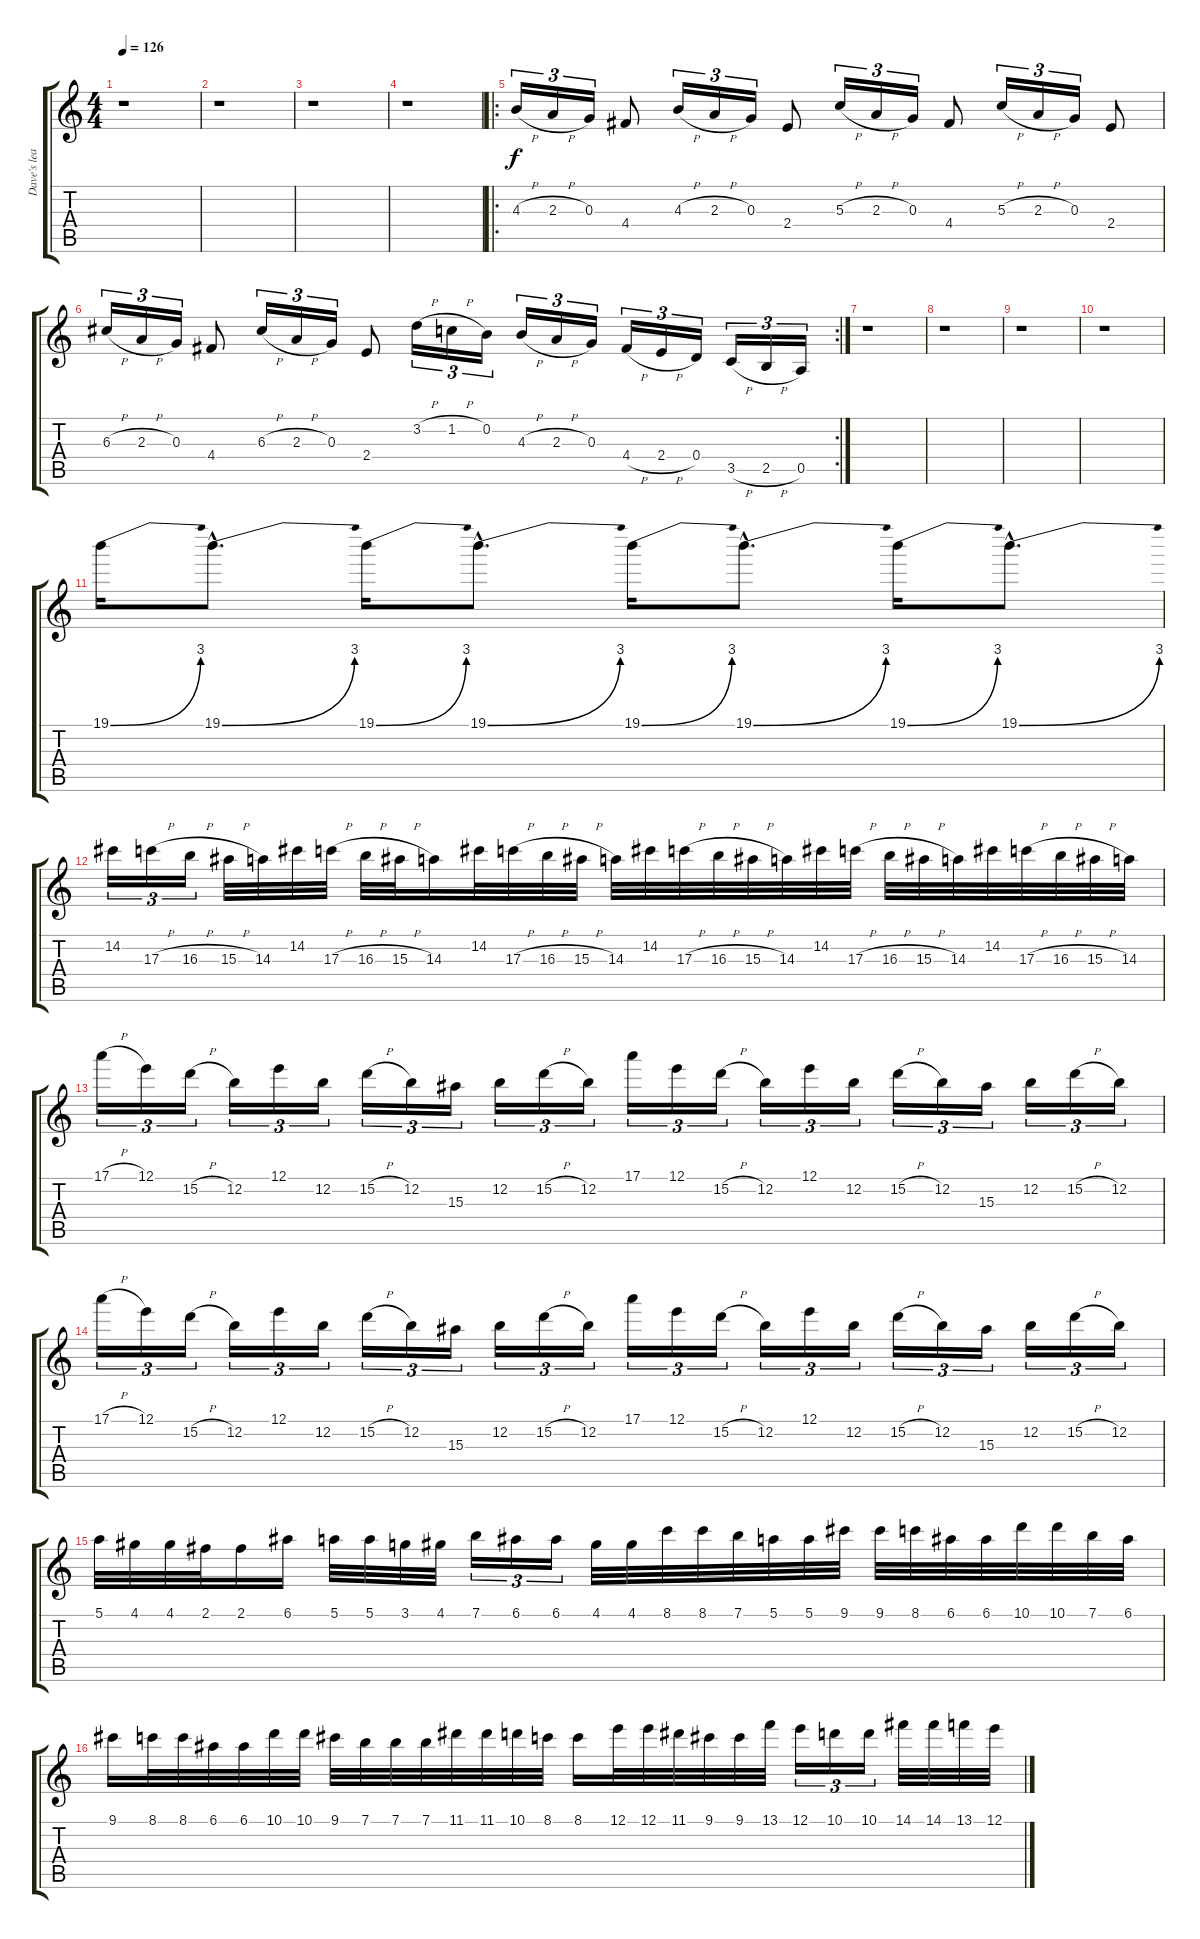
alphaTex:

\track ("Dave's leads" "Dave's lea") {instrument distortionguitar}
\staff {score tabs}
\tuning (E4 B3 G3 D3 A2 E2) {hide}
\ts (4 4)
\tempo 126
\clef g2
\ks c
r.1{dy f} |
r.1 |
r.1 |
r.1 |
\ro
4.3{h}.16{tu (3 2)} 2.3{h}.16{tu (3 2)} 0.3.16{tu (3 2)} 4.4.8 4.3{h}.16{tu (3 2)} 2.3{h}.16{tu (3 2)} 0.3.16{tu (3 2)} 2.4.8 5.3{h}.16{tu (3 2)} 2.3{h}.16{tu (3 2)} 0.3.16{tu (3 2)} 4.4.8 5.3{h}.16{tu (3 2)} 2.3{h}.16{tu (3 2)} 0.3.16{tu (3 2)} 2.4.8 |
\rc 2
6.3{h}.16{tu (3 2)} 2.3{h}.16{tu (3 2)} 0.3.16{tu (3 2)} 4.4.8 6.3{h}.16{tu (3 2)} 2.3{h}.16{tu (3 2)} 0.3.16{tu (3 2)} 2.4.8 3.2{h}.16{tu (3 2)} 1.2{h}.16{tu (3 2)} 0.2.16{tu (3 2)} 4.3{h}.16{tu (3 2)} 2.3{h}.16{tu (3 2)} 0.3.16{tu (3 2)} 4.4{h}.16{tu (3 2)} 2.4{h}.16{tu (3 2)} 0.4.16{tu (3 2)} 3.5{h}.16{tu (3 2)} 2.5{h}.16{tu (3 2)} 0.5.16{tu (3 2)} |
r.1 |
r.1 |
r.1 |
r.1 |
19.1{be (bend 0 0 60 12)}.16 19.1{be (bend 0 0 60 12) hac}.8{d} 19.1{be (bend 0 0 60 12)}.16 19.1{be (bend 0 0 60 12) hac}.8{d} 19.1{be (bend 0 0 60 12)}.16 19.1{be (bend 0 0 60 12) hac}.8{d} 19.1{be (bend 0 0 60 12)}.16 19.1{be (bend 0 0 60 12) hac}.8{d} |
14.2.16{tu (3 2)} 17.3{h}.16{tu (3 2)} 16.3{h}.16{tu (3 2)} 15.3{h}.32 14.3.32 14.2.32 17.3{h}.32 16.3{h}.32 15.3{h}.32 14.3.16 14.2.32 17.3{h}.32 16.3{h}.32 15.3{h}.32 14.3.32 14.2.32 17.3{h}.32 16.3{h}.32 15.3{h}.32 14.3.32 14.2.32 17.3{h}.32 16.3{h}.32 15.3{h}.32 14.3.32 14.2.32 17.3{h}.32 16.3{h}.32 15.3{h}.32 14.3.32 |
17.1{h}.16{tu (3 2)} 12.1.16{tu (3 2)} 15.2{h}.16{tu (3 2)} 12.2.16{tu (3 2)} 12.1.16{tu (3 2)} 12.2.16{tu (3 2)} 15.2{h}.16{tu (3 2)} 12.2.16{tu (3 2)} 15.3.16{tu (3 2)} 12.2.16{tu (3 2)} 15.2{h}.16{tu (3 2)} 12.2.16{tu (3 2)} 17.1.16{tu (3 2)} 12.1.16{tu (3 2)} 15.2{h}.16{tu (3 2)} 12.2.16{tu (3 2)} 12.1.16{tu (3 2)} 12.2.16{tu (3 2)} 15.2{h}.16{tu (3 2)} 12.2.16{tu (3 2)} 15.3.16{tu (3 2)} 12.2.16{tu (3 2)} 15.2{h}.16{tu (3 2)} 12.2.16{tu (3 2)} |
17.1{h}.16{tu (3 2)} 12.1.16{tu (3 2)} 15.2{h}.16{tu (3 2)} 12.2.16{tu (3 2)} 12.1.16{tu (3 2)} 12.2.16{tu (3 2)} 15.2{h}.16{tu (3 2)} 12.2.16{tu (3 2)} 15.3.16{tu (3 2)} 12.2.16{tu (3 2)} 15.2{h}.16{tu (3 2)} 12.2.16{tu (3 2)} 17.1.16{tu (3 2)} 12.1.16{tu (3 2)} 15.2{h}.16{tu (3 2)} 12.2.16{tu (3 2)} 12.1.16{tu (3 2)} 12.2.16{tu (3 2)} 15.2{h}.16{tu (3 2)} 12.2.16{tu (3 2)} 15.3.16{tu (3 2)} 12.2.16{tu (3 2)} 15.2{h}.16{tu (3 2)} 12.2.16{tu (3 2)} |
5.1.32 4.1.32 4.1.32 2.1.32 2.1.16 6.1.16 5.1.32 5.1.32 3.1.32 4.1.32 7.1.16{tu (3 2)} 6.1.16{tu (3 2)} 6.1.16{tu (3 2)} 4.1.32 4.1.32 8.1.32 8.1.32 7.1.32 5.1.32 5.1.32 9.1.32 9.1.32 8.1.32 6.1.32 6.1.32 10.1.32 10.1.32 7.1.32 6.1.32 |
9.1.16 8.1.32 8.1.32 6.1.32 6.1.32 10.1.32 10.1.32 9.1.32 7.1.32 7.1.32 7.1.32 11.1.32 11.1.32 10.1.32 8.1.32 8.1.16 12.1.32 12.1.32 11.1.32 9.1.32 9.1.32 13.1.32 12.1.16{tu (3 2)} 10.1.16{tu (3 2)} 10.1.16{tu (3 2)} 14.1.32 14.1.32 13.1.32 12.1.32
